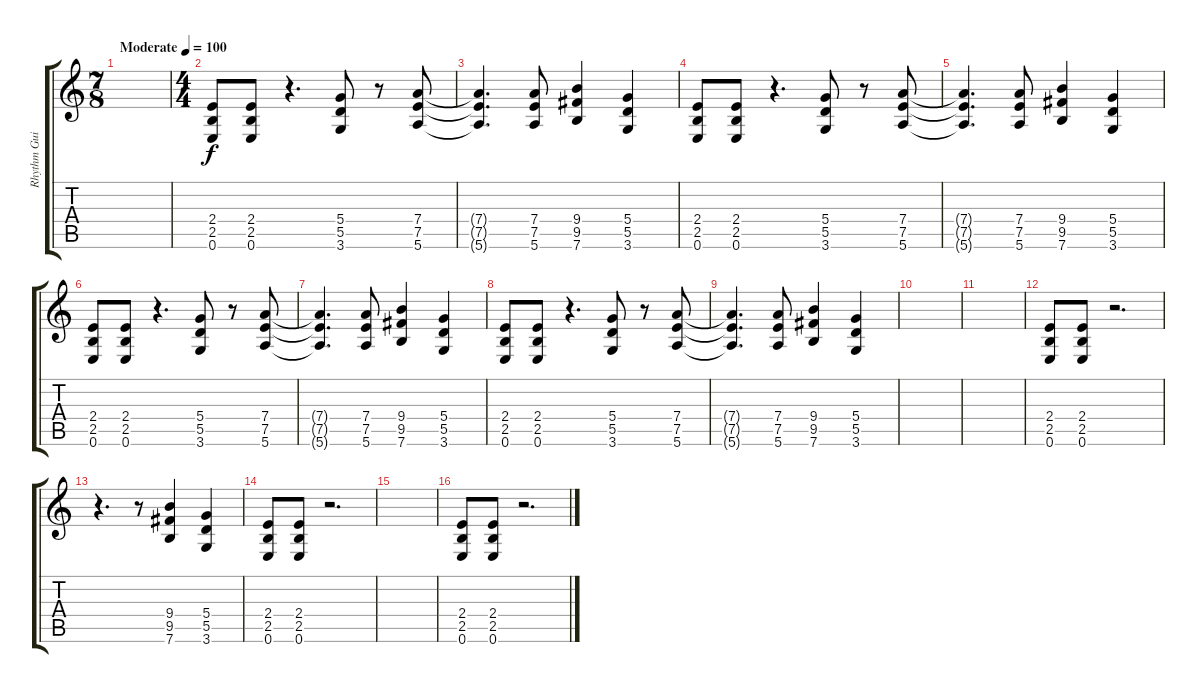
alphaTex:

\track ("Rhythm Guitar" "Rhythm Gui") {instrument overdrivenguitar}
\staff {score tabs}
\tuning (E4 B3 G3 D3 A2 E2) {hide}
\ts (7 8)
\tempo (100 "Moderate")
\clef g2
\ks c
|
\ts (4 4)
(2.4 2.5 0.6).8 (2.4 2.5 0.6).8 r.4{d} (5.4 5.5 3.6).8 r.8 (7.4 7.5 5.6).8 |
(7.4{t} 7.5{t} 5.6{t}).4{d} (7.4 7.5 5.6).8 (9.4 9.5 7.6).4 (5.4 5.5 3.6).4 |
(2.4 2.5 0.6).8 (2.4 2.5 0.6).8 r.4{d} (5.4 5.5 3.6).8 r.8 (7.4 7.5 5.6).8 |
(7.4{t} 7.5{t} 5.6{t}).4{d} (7.4 7.5 5.6).8 (9.4 9.5 7.6).4 (5.4 5.5 3.6).4 |
(2.4 2.5 0.6).8 (2.4 2.5 0.6).8 r.4{d} (5.4 5.5 3.6).8 r.8 (7.4 7.5 5.6).8 |
(7.4{t} 7.5{t} 5.6{t}).4{d} (7.4 7.5 5.6).8 (9.4 9.5 7.6).4 (5.4 5.5 3.6).4 |
(2.4 2.5 0.6).8 (2.4 2.5 0.6).8 r.4{d} (5.4 5.5 3.6).8 r.8 (7.4 7.5 5.6).8 |
(7.4{t} 7.5{t} 5.6{t}).4{d} (7.4 7.5 5.6).8 (9.4 9.5 7.6).4 (5.4 5.5 3.6).4 |
|
|
(2.4 2.5 0.6).8 (2.4 2.5 0.6).8 r.2{d} |
r.4{d} r.8 (9.4 9.5 7.6).4 (5.4 5.5 3.6).4 |
(2.4 2.5 0.6).8 (2.4 2.5 0.6).8 r.2{d} |
|
(2.4 2.5 0.6).8 (2.4 2.5 0.6).8 r.2{d}
